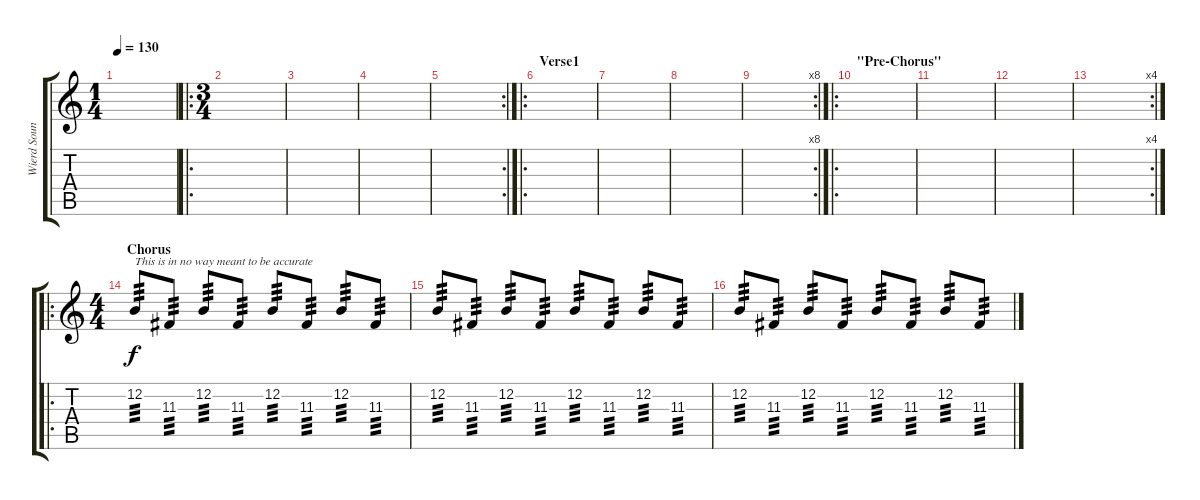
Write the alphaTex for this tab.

\track ("Wierd Sound" "Wierd Soun") {instrument lead5charang}
\staff {score tabs}
\tuning (E4 B3 G3 D3 A2 E2) {hide}
\ts (1 4)
\tempo 130
\clef g2
\ks c
|
\ro
\ts (3 4)
|
|
|
\rc 2
|
\ro
\section ("" "Verse1")
|
|
|
\rc 8
|
\ro
\section ("" "\"Pre-Chorus\"")
|
|
|
\rc 4
|
\ro
\ts (4 4)
\section ("" "Chorus")
12.2.8{txt "This is in no way meant to be accurate" tp 3} 11.3.8{tp 3} 12.2.8{tp 3} 11.3.8{tp 3} 12.2.8{tp 3} 11.3.8{tp 3} 12.2.8{tp 3} 11.3.8{tp 3} |
12.2.8{tp 3} 11.3.8{tp 3} 12.2.8{tp 3} 11.3.8{tp 3} 12.2.8{tp 3} 11.3.8{tp 3} 12.2.8{tp 3} 11.3.8{tp 3} |
12.2.8{tp 3 balance 0} 11.3.8{tp 3} 12.2.8{tp 3} 11.3.8{tp 3} 12.2.8{tp 3} 11.3.8{tp 3} 12.2.8{tp 3} 11.3.8{tp 3}
